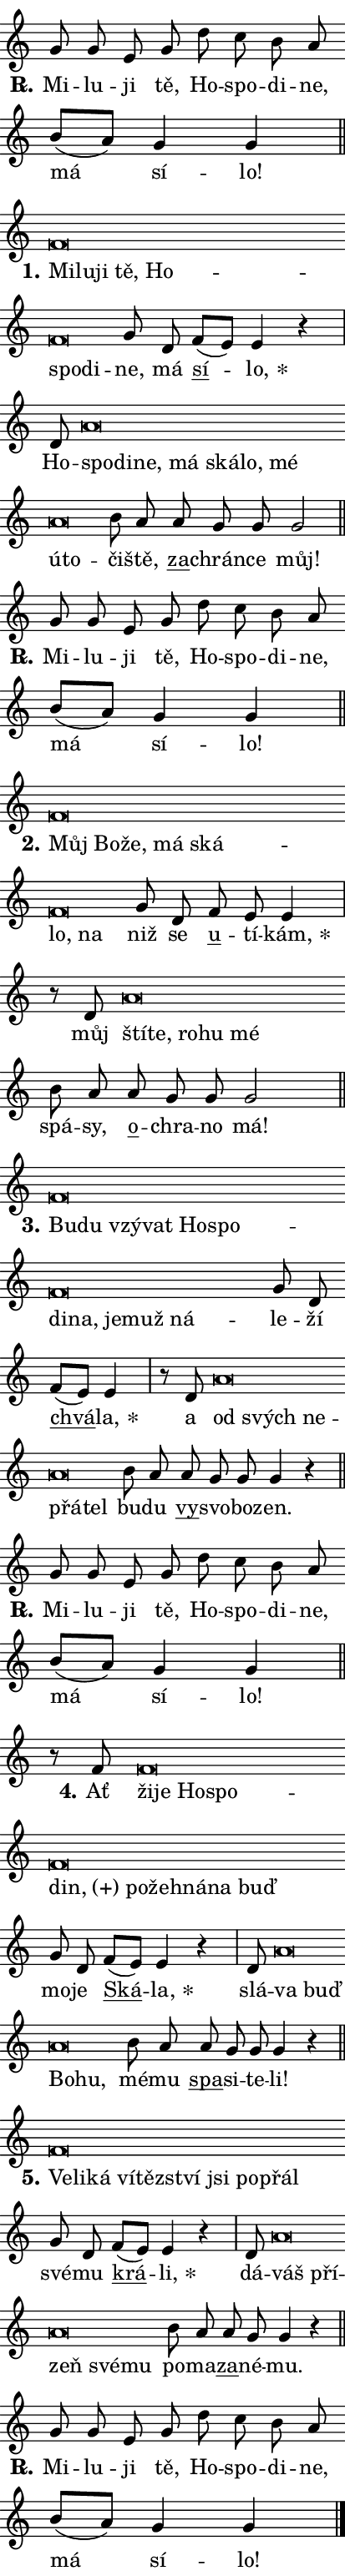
\version "2.22.1"
\header { tagline = "" }
\paper {
  indent = 0\cm
  top-margin = 0\cm
  right-margin = 0\cm
  bottom-margin = 0\cm
  left-margin = 0\cm
  paper-width = 7\cm
  page-breaking = #ly:one-page-breaking
  system-system-spacing.basic-distance = #11
  score-system-spacing.basic-distance = #11
  ragged-last = ##f
}


%% Author: Thomas Morley
%% https://lists.gnu.org/archive/html/lilypond-user/2020-05/msg00002.html
#(define (line-position grob)
"Returns position of @var[grob} in current system:
   @code{'start}, if at first time-step
   @code{'end}, if at last time-step
   @code{'middle} otherwise
"
  (let* ((col (ly:item-get-column grob))
         (ln (ly:grob-object col 'left-neighbor))
         (rn (ly:grob-object col 'right-neighbor))
         (col-to-check-left (if (ly:grob? ln) ln col))
         (col-to-check-right (if (ly:grob? rn) rn col))
         (break-dir-left
           (and
             (ly:grob-property col-to-check-left 'non-musical #f)
             (ly:item-break-dir col-to-check-left)))
         (break-dir-right
           (and
             (ly:grob-property col-to-check-right 'non-musical #f)
             (ly:item-break-dir col-to-check-right))))
        (cond ((eqv? 1 break-dir-left) 'start)
              ((eqv? -1 break-dir-right) 'end)
              (else 'middle))))

#(define (tranparent-at-line-position vctor)
  (lambda (grob)
  "Relying on @code{line-position} select the relevant enry from @var{vctor}.
Used to determine transparency,"
    (case (line-position grob)
      ((end) (not (vector-ref vctor 0)))
      ((middle) (not (vector-ref vctor 1)))
      ((start) (not (vector-ref vctor 2))))))

noteHeadBreakVisibility =
#(define-music-function (break-visibility)(vector?)
"Makes @code{NoteHead}s transparent relying on @var{break-visibility}"
#{
  \override NoteHead.transparent =
    #(tranparent-at-line-position break-visibility)
#})

#(define delete-ledgers-for-transparent-note-heads
  (lambda (grob)
    "Reads whether a @code{NoteHead} is transparent.
If so this @code{NoteHead} is removed from @code{'note-heads} from
@var{grob}, which is supposed to be @code{LedgerLineSpanner}.
As a result ledgers are not printed for this @code{NoteHead}"
    (let* ((nhds-array (ly:grob-object grob 'note-heads))
           (nhds-list
             (if (ly:grob-array? nhds-array)
                 (ly:grob-array->list nhds-array)
                 '()))
           ;; Relies on the transparent-property being done before
           ;; Staff.LedgerLineSpanner.after-line-breaking is executed.
           ;; This is fragile ...
           (to-keep
             (remove
               (lambda (nhd)
                 (ly:grob-property nhd 'transparent #f))
               nhds-list)))
      ;; TODO find a better method to iterate over grob-arrays, similiar
      ;; to filter/remove etc for lists
      ;; For now rebuilt from scratch
      (set! (ly:grob-object grob 'note-heads)  '())
      (for-each
        (lambda (nhd)
          (ly:pointer-group-interface::add-grob grob 'note-heads nhd))
        to-keep))))

hideNotes = {
  \noteHeadBreakVisibility #begin-of-line-visible
}
unHideNotes = {
  \noteHeadBreakVisibility #all-visible
}

% work-around for resetting accidentals
% https://lilypond.org/doc/v2.23/Documentation/notation/displaying-rhythms#unmetered-music
cadenzaMeasure = {
  \cadenzaOff
  \partial 1024 s1024
  \cadenzaOn
}

#(define-markup-command (accent layout props text) (markup?)
  "Underline accented syllable"
  (interpret-markup layout props
    #{\markup \override #'(offset . 4.3) \underline { #text }#}))

responsum = \markup \concat {
  "R" \hspace #-1.05 \path #0.1 #'((moveto 0 0.07) (lineto 0.9 0.8)) \hspace #0.05 "."
}

\layout {
    \context {
        \Staff
        \remove "Time_signature_engraver"
        \override LedgerLineSpanner.after-line-breaking = #delete-ledgers-for-transparent-note-heads
    }
    \context {
        \Voice {
            \override NoteHead.output-attributes = #'((class . "notehead"))
            \override Hairpin.height = #0.55
        }
    }
    \context {
        \Lyrics {
            \override StanzaNumber.output-attributes = #'((class . "stanzanumber"))
            \override LyricSpace.minimum-distance = #0.9
            \override LyricText.font-name = #"TeX Gyre Schola"
            \override LyricText.font-size = 1
            \override StanzaNumber.font-name = #"TeX Gyre Schola Bold"
            \override StanzaNumber.font-size = 1
        }
    }
}

% magnetic-lyrics.ily
%
%   written by
%     Jean Abou Samra <jean@abou-samra.fr>
%     Werner Lemberg <wl@gnu.org>
%
%   adapted by
%     Jiri Hon <jiri.hon@gmail.com>
%
% Version 2022-Apr-15

% https://www.mail-archive.com/lilypond-user@gnu.org/msg149350.html

#(define (Left_hyphen_pointer_engraver context)
   "Collect syllable-hyphen-syllable occurrences in lyrics and store
them in properties.  This engraver only looks to the left.  For
example, if the lyrics input is @code{foo -- bar}, it does the
following.

@itemize @bullet
@item
Set the @code{text} property of the @code{LyricHyphen} grob between
@q{foo} and @q{bar} to @code{foo}.

@item
Set the @code{left-hyphen} property of the @code{LyricText} grob with
text @q{foo} to the @code{LyricHyphen} grob between @q{foo} and
@q{bar}.
@end itemize

Use this auxiliary engraver in combination with the
@code{lyric-@/text::@/apply-@/magnetic-@/offset!} hook."
   (let ((hyphen #f)
         (text #f))
     (make-engraver
      (acknowledgers
       ((lyric-syllable-interface engraver grob source-engraver)
        (set! text grob)))
      (end-acknowledgers
       ((lyric-hyphen-interface engraver grob source-engraver)
        ;(when (not (grob::has-interface grob 'lyric-space-interface))
          (set! hyphen grob)));)
      ((stop-translation-timestep engraver)
       (when (and text hyphen)
         (ly:grob-set-object! text 'left-hyphen hyphen))
       (set! text #f)
       (set! hyphen #f)))))

#(define (lyric-text::apply-magnetic-offset! grob)
   "If the space between two syllables is less than the value in
property @code{LyricText@/.details@/.squash-threshold}, move the right
syllable to the left so that it gets concatenated with the left
syllable.

Use this function as a hook for
@code{LyricText@/.after-@/line-@/breaking} if the
@code{Left_@/hyphen_@/pointer_@/engraver} is active."
   (let ((hyphen (ly:grob-object grob 'left-hyphen #f)))
     (when hyphen
       (let ((left-text (ly:spanner-bound hyphen LEFT)))
         (when (grob::has-interface left-text 'lyric-syllable-interface)
           (let* ((common (ly:grob-common-refpoint grob left-text X))
                  (this-x-ext (ly:grob-extent grob common X))
                  (left-x-ext
                   (begin
                     ;; Trigger magnetism for left-text.
                     (ly:grob-property left-text 'after-line-breaking)
                     (ly:grob-extent left-text common X)))
                  ;; `delta` is the gap width between two syllables.
                  (delta (- (interval-start this-x-ext)
                            (interval-end left-x-ext)))
                  (details (ly:grob-property grob 'details))
                  (threshold (assoc-get 'squash-threshold details 0.2)))
             (when (< delta threshold)
               (let* (;; We have to manipulate the input text so that
                      ;; ligatures crossing syllable boundaries are not
                      ;; disabled.  For languages based on the Latin
                      ;; script this is essentially a beautification.
                      ;; However, for non-Western scripts it can be a
                      ;; necessity.
                      (lt (ly:grob-property left-text 'text))
                      (rt (ly:grob-property grob 'text))
                      (is-space (grob::has-interface hyphen 'lyric-space-interface))
                      (space (if is-space " " ""))
                      (space-markup (grob-interpret-markup grob " "))
                      (space-size (interval-length (ly:stencil-extent space-markup X)))
                      (extra-delta (if is-space space-size 0))
                      ;; Append new syllable.
                      (ltrt-space (if (and (string? lt) (string? rt))
                                (string-append lt space rt)
                                (make-concat-markup (list lt space rt))))
                      ;; Right-align `ltrt` to the right side.
                      (ltrt-space-markup (grob-interpret-markup
                               grob
                               (make-translate-markup
                                (cons (interval-length this-x-ext) 0)
                                (make-right-align-markup ltrt-space)))))
                 (begin
                   ;; Don't print `left-text`.
                   (ly:grob-set-property! left-text 'stencil #f)
                   ;; Set text and stencil (which holds all collected
                   ;; syllables so far) and shift it to the left.
                   (ly:grob-set-property! grob 'text ltrt-space)
                   (ly:grob-set-property! grob 'stencil ltrt-space-markup)
                   (ly:grob-translate-axis! grob (- (- delta extra-delta)) X))))))))))


#(define (lyric-hyphen::displace-bounds-first grob)
   ;; Make very sure this callback isn't triggered too early.
   (let ((left (ly:spanner-bound grob LEFT))
         (right (ly:spanner-bound grob RIGHT)))
     (ly:grob-property left 'after-line-breaking)
     (ly:grob-property right 'after-line-breaking)
     (ly:lyric-hyphen::print grob)))

squashThreshold = #0.4

\layout {
  \context {
    \Lyrics
    \consists #Left_hyphen_pointer_engraver
    \override LyricText.after-line-breaking =
      #lyric-text::apply-magnetic-offset!
    \override LyricHyphen.stencil = #lyric-hyphen::displace-bounds-first
    \override LyricText.details.squash-threshold = \squashThreshold
    \override LyricHyphen.minimum-distance = 0
    \override LyricHyphen.minimum-length = \squashThreshold
  }
}

squash = \override LyricText.details.squash-threshold = 9999
unSquash = \override LyricText.details.squash-threshold = \squashThreshold

left = \override LyricText.self-alignment-X = #LEFT
unLeft = \revert LyricText.self-alignment-X

starOffset = #(lambda (grob) 
                (let ((x_offset (ly:self-alignment-interface::aligned-on-x-parent grob)))
                  (if (= x_offset 0) 0 (+ x_offset 1.2))))

star = #(define-music-function (syllable)(string?)
"Append star separator at the end of a syllable"
#{
  \once \override LyricText.X-offset = #starOffset
  \lyricmode { \markup {
    #syllable
    \override #'((font-name . "TeX Gyre Schola Bold")) \hspace #0.2 \lower #0.65 \larger "*"
  } }
#})

starAccent = #(define-music-function (syllable)(string?)
"Append star separator at the end of a syllable and make accent"
#{
  \once \override LyricText.X-offset = #starOffset
  \lyricmode { \markup {
    \accent #syllable
    \override #'((font-name . "TeX Gyre Schola Bold")) \hspace #0.2 \lower #0.65 \larger "*"
  } }
#})

breath = #(define-music-function (syllable)(string?)
"Append breathing indicator at the end of a syllable"
#{
  \lyricmode { \markup { #syllable "+" } }
#})

optionalBreath = #(define-music-function (syllable)(string?)
"Append optional breathing indicator at the end of a syllable"
#{
  \lyricmode { \markup { #syllable "(+)" } }
#})


\score {
    <<
        \new Voice = "melody" { \cadenzaOn \key c \major \relative { g'8 g e g \bar "" d' c b a \bar "" b[( a)] g4 g \cadenzaMeasure \bar "||" \break }
\relative { f'\breve*1/16 \hideNotes \breve*1/16 \bar "" \breve*1/16 \bar "" \breve*1/16 \bar "" \breve*1/16 \bar "" \breve*1/16 \breve*1/16 \bar "" \unHideNotes g8 d \bar "" f[( e)] e4 r \cadenzaMeasure \bar "|" d8 a'\breve*1/16 \hideNotes \breve*1/16 \bar "" \breve*1/16 \bar "" \breve*1/16 \bar "" \breve*1/16 \bar "" \breve*1/16 \bar "" \breve*1/16 \bar "" \breve*1/16 \breve*1/16 \bar "" \unHideNotes b8 a \bar "" a g g g2 \cadenzaMeasure \bar "||" \break }
\relative { g'8 g e g \bar "" d' c b a \bar "" b[( a)] g4 g \cadenzaMeasure \bar "||" \break }
\relative { f'\breve*1/16 \hideNotes \breve*1/16 \bar "" \breve*1/16 \bar "" \breve*1/16 \bar "" \breve*1/16 \bar "" \breve*1/16 \breve*1/16 \bar "" \unHideNotes g8 d \bar "" f e e4 \cadenzaMeasure \bar "|" r8 d a'\breve*1/16 \hideNotes \breve*1/16 \bar "" \breve*1/16 \bar "" \breve*1/16 \breve*1/16 \bar "" \unHideNotes b8 a \bar "" a g g g2 \cadenzaMeasure \bar "||" \break }
\relative { f'\breve*1/16 \hideNotes \breve*1/16 \bar "" \breve*1/16 \bar "" \breve*1/16 \bar "" \breve*1/16 \bar "" \breve*1/16 \bar "" \breve*1/16 \bar "" \breve*1/16 \bar "" \breve*1/16 \bar "" \breve*1/16 \breve*1/16 \bar "" \unHideNotes g8 d \bar "" f[( e)] e4 \cadenzaMeasure \bar "|" r8 d8 a'\breve*1/16 \hideNotes \breve*1/16 \bar "" \breve*1/16 \bar "" \breve*1/16 \breve*1/16 \bar "" \unHideNotes b8 a \bar "" a g g g4 r \cadenzaMeasure \bar "||" \break }
\relative { g'8 g e g \bar "" d' c b a \bar "" b[( a)] g4 g \cadenzaMeasure \bar "||" \break }
\relative { r8 f'8 f\breve*1/16 \hideNotes \breve*1/16 \bar "" \breve*1/16 \bar "" \breve*1/16 \bar "" \breve*1/16 \bar "" \breve*1/16 \bar "" \breve*1/16 \bar "" \breve*1/16 \bar "" \breve*1/16 \breve*1/16 \bar "" \unHideNotes g8 d \bar "" f[( e)] e4 r \cadenzaMeasure \bar "|" d8 a'\breve*1/16 \hideNotes \breve*1/16 \bar "" \breve*1/16 \breve*1/16 \bar "" \unHideNotes b8 a \bar "" a g g g4 r \cadenzaMeasure \bar "||" \break }
\relative { f'\breve*1/16 \hideNotes \breve*1/16 \bar "" \breve*1/16 \bar "" \breve*1/16 \bar "" \breve*1/16 \bar "" \breve*1/16 \bar "" \breve*1/16 \bar "" \breve*1/16 \breve*1/16 \bar "" \unHideNotes g8 d \bar "" f[( e)] e4 r \cadenzaMeasure \bar "|" d8 a'\breve*1/16 \hideNotes \breve*1/16 \bar "" \breve*1/16 \bar "" \breve*1/16 \breve*1/16 \bar "" \unHideNotes b8 a \bar "" a g g4 r \cadenzaMeasure \bar "||" \break }
\relative { g'8 g e g \bar "" d' c b a \bar "" b[( a)] g4 g \cadenzaMeasure \bar "||" \break } \bar "|." }
        \new Lyrics \lyricsto "melody" { \lyricmode { \set stanza = \responsum
Mi -- lu -- ji tě, Ho -- spo -- di -- ne, má sí -- lo!
\set stanza = "1."
\left Mi -- \squash lu -- ji tě, Ho -- spo -- di -- \unLeft \unSquash ne, má \markup \accent sí -- \star lo, Ho -- \left spo -- \squash di -- ne, má ská -- lo, mé ú -- to -- \unLeft \unSquash či -- ště, \markup \accent za -- chrán -- ce můj!
\set stanza = \responsum
Mi -- lu -- ji tě, Ho -- spo -- di -- ne, má sí -- lo!
\set stanza = "2."
\left Můj \squash Bo -- že, má ská -- lo, na \unLeft \unSquash niž se \markup \accent u -- tí -- \star kám, můj \left ští -- \squash te, ro -- hu mé \unLeft \unSquash spá -- sy, \markup \accent o -- chra -- no má!
\set stanza = "3."
\left Bu -- \squash du vzý -- vat Ho -- spo -- di -- na, je -- muž ná -- \unLeft \unSquash le -- ží \markup \accent chvá -- \star la, a \left od \squash svých ne -- přá -- tel \unLeft \unSquash bu -- du \markup \accent vy -- svo -- bo -- zen.
\set stanza = \responsum
Mi -- lu -- ji tě, Ho -- spo -- di -- ne, má sí -- lo!
\set stanza = "4."
Ať \left ži -- \squash je Ho -- spo -- \optionalBreath din, po -- žeh -- ná -- na buď \unLeft \unSquash mo -- je \markup \accent Ská -- \star la, slá -- \left va \squash buď Bo -- hu, \unLeft \unSquash mé -- mu \markup \accent spa -- si -- te -- li!
\set stanza = "5."
\left Ve -- \squash li -- ká ví -- těz -- ství jsi po -- přál \unLeft \unSquash své -- mu \markup \accent krá -- \star li, dá -- \left váš \squash pří -- zeň své -- mu \unLeft \unSquash po -- ma -- \markup \accent za -- né -- mu.
\set stanza = \responsum
Mi -- lu -- ji tě, Ho -- spo -- di -- ne, má sí -- lo! } }
    >>
    \layout {}
}
